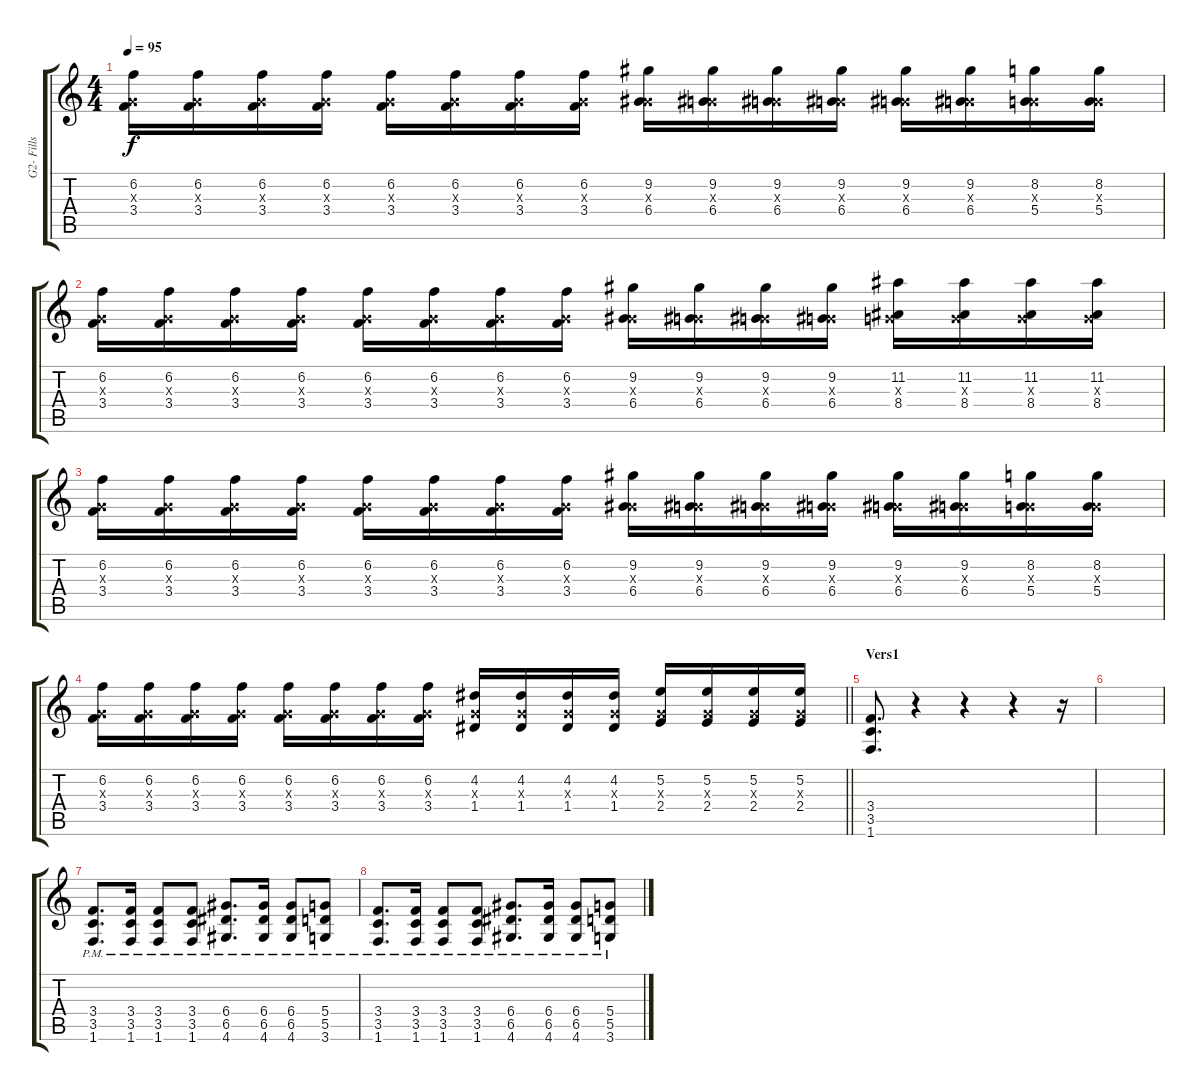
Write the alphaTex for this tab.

\track ("G2- Fills Background/Solo" "G2- Fills ") {instrument overdrivenguitar}
\staff {score tabs}
\tuning (E4 B3 G3 D3 A2 E2) {hide}
\ts (4 4)
\tempo 95
\clef g2
\ks c
(6.2 0.3{x} 3.4).16{dy f} (6.2 0.3{x} 3.4).16 (6.2 0.3{x} 3.4).16 (6.2 0.3{x} 3.4).16 (6.2 0.3{x} 3.4).16 (6.2 0.3{x} 3.4).16 (6.2 0.3{x} 3.4).16 (6.2 0.3{x} 3.4).16 (9.2 0.3{x} 6.4).16 (9.2 0.3{x} 6.4).16 (9.2 0.3{x} 6.4).16 (9.2 0.3{x} 6.4).16 (9.2 0.3{x} 6.4).16 (9.2 0.3{x} 6.4).16 (8.2 0.3{x} 5.4).16 (8.2 0.3{x} 5.4).16 |
(6.2 0.3{x} 3.4).16 (6.2 0.3{x} 3.4).16 (6.2 0.3{x} 3.4).16 (6.2 0.3{x} 3.4).16 (6.2 0.3{x} 3.4).16 (6.2 0.3{x} 3.4).16 (6.2 0.3{x} 3.4).16 (6.2 0.3{x} 3.4).16 (9.2 0.3{x} 6.4).16 (9.2 0.3{x} 6.4).16 (9.2 0.3{x} 6.4).16 (9.2 0.3{x} 6.4).16 (11.2 0.3{x} 8.4).16 (11.2 0.3{x} 8.4).16 (11.2 0.3{x} 8.4).16 (11.2 0.3{x} 8.4).16 |
(6.2 0.3{x} 3.4).16 (6.2 0.3{x} 3.4).16 (6.2 0.3{x} 3.4).16 (6.2 0.3{x} 3.4).16 (6.2 0.3{x} 3.4).16 (6.2 0.3{x} 3.4).16 (6.2 0.3{x} 3.4).16 (6.2 0.3{x} 3.4).16 (9.2 0.3{x} 6.4).16 (9.2 0.3{x} 6.4).16 (9.2 0.3{x} 6.4).16 (9.2 0.3{x} 6.4).16 (9.2 0.3{x} 6.4).16 (9.2 0.3{x} 6.4).16 (8.2 0.3{x} 5.4).16 (8.2 0.3{x} 5.4).16 |
\barLineRight lightlight
(6.2 0.3{x} 3.4).16 (6.2 0.3{x} 3.4).16 (6.2 0.3{x} 3.4).16 (6.2 0.3{x} 3.4).16 (6.2 0.3{x} 3.4).16 (6.2 0.3{x} 3.4).16 (6.2 0.3{x} 3.4).16 (6.2 0.3{x} 3.4).16 (4.2 0.3{x} 1.4).16 (4.2 0.3{x} 1.4).16 (4.2 0.3{x} 1.4).16 (4.2 0.3{x} 1.4).16 (5.2 0.3{x} 2.4).16 (5.2 0.3{x} 2.4).16 (5.2 0.3{x} 2.4).16 (5.2 0.3{x} 2.4).16 |
\section ("" "Vers1")
(3.4 3.5 1.6).8{d} r.4 r.4 r.4 r.16 |
|
(3.4{pm} 3.5{pm} 1.6{pm}).8{d} (3.4{pm} 3.5{pm} 1.6{pm}).16 (3.4{pm} 3.5{pm} 1.6{pm}).8 (3.4{pm} 3.5{pm} 1.6{pm}).8 (6.4{pm} 6.5{pm} 4.6{pm}).8{d} (6.4{pm} 6.5{pm} 4.6{pm}).16 (6.4{pm} 6.5{pm} 4.6{pm}).8 (5.4{pm} 5.5{pm} 3.6{pm}).8 |
(3.4{pm} 3.5{pm} 1.6{pm}).8{d} (3.4{pm} 3.5{pm} 1.6{pm}).16 (3.4{pm} 3.5{pm} 1.6{pm}).8 (3.4{pm} 3.5{pm} 1.6{pm}).8 (6.4{pm} 6.5{pm} 4.6{pm}).8{d} (6.4{pm} 6.5{pm} 4.6{pm}).16 (6.4{pm} 6.5{pm} 4.6{pm}).8 (5.4{pm} 5.5{pm} 3.6{pm}).8
